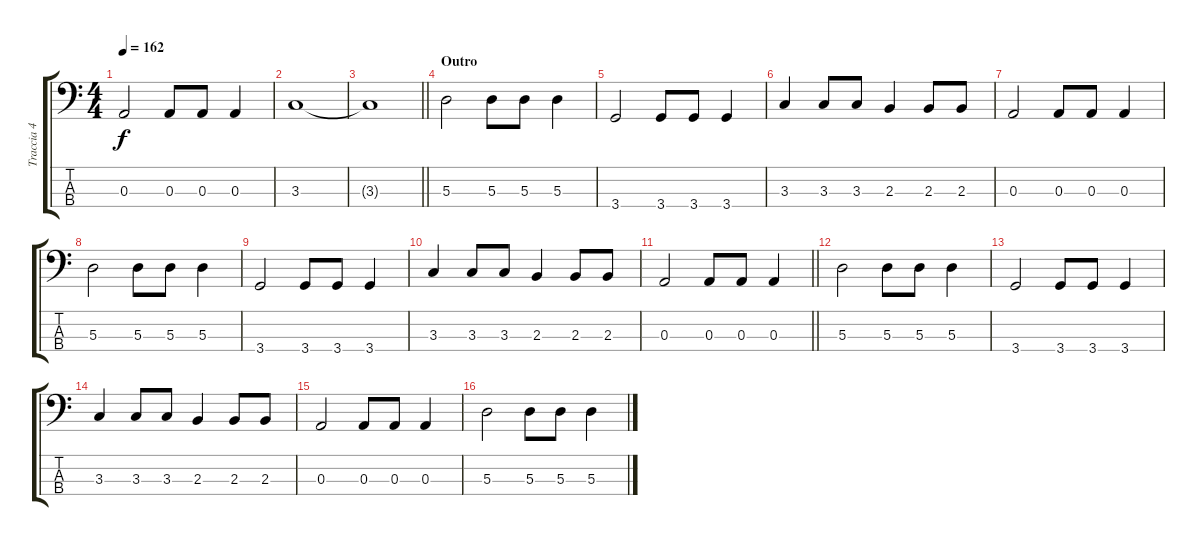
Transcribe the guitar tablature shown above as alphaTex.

\track ("Traccia 4" "Traccia 4") {instrument electricbassfinger}
\staff {score tabs}
\tuning (G2 D2 A1 E1) {hide}
\ts (4 4)
\tempo 162
\clef f4
\ks c
0.3.2{dy f} 0.3.8 0.3.8 0.3.4 |
3.3.1 |
\barLineRight lightlight
3.3{t}.1 |
\section ("" "Outro")
5.3.2 5.3.8 5.3.8 5.3.4 |
3.4.2 3.4.8 3.4.8 3.4.4 |
3.3.4 3.3.8 3.3.8 2.3.4 2.3.8 2.3.8 |
0.3.2 0.3.8 0.3.8 0.3.4 |
5.3.2 5.3.8 5.3.8 5.3.4 |
3.4.2 3.4.8 3.4.8 3.4.4 |
3.3.4 3.3.8 3.3.8 2.3.4 2.3.8 2.3.8 |
\barLineRight lightlight
0.3.2 0.3.8 0.3.8 0.3.4 |
5.3.2 5.3.8 5.3.8 5.3.4 |
3.4.2 3.4.8 3.4.8 3.4.4 |
3.3.4 3.3.8 3.3.8 2.3.4 2.3.8 2.3.8 |
0.3.2 0.3.8 0.3.8 0.3.4 |
5.3.2 5.3.8 5.3.8 5.3.4
